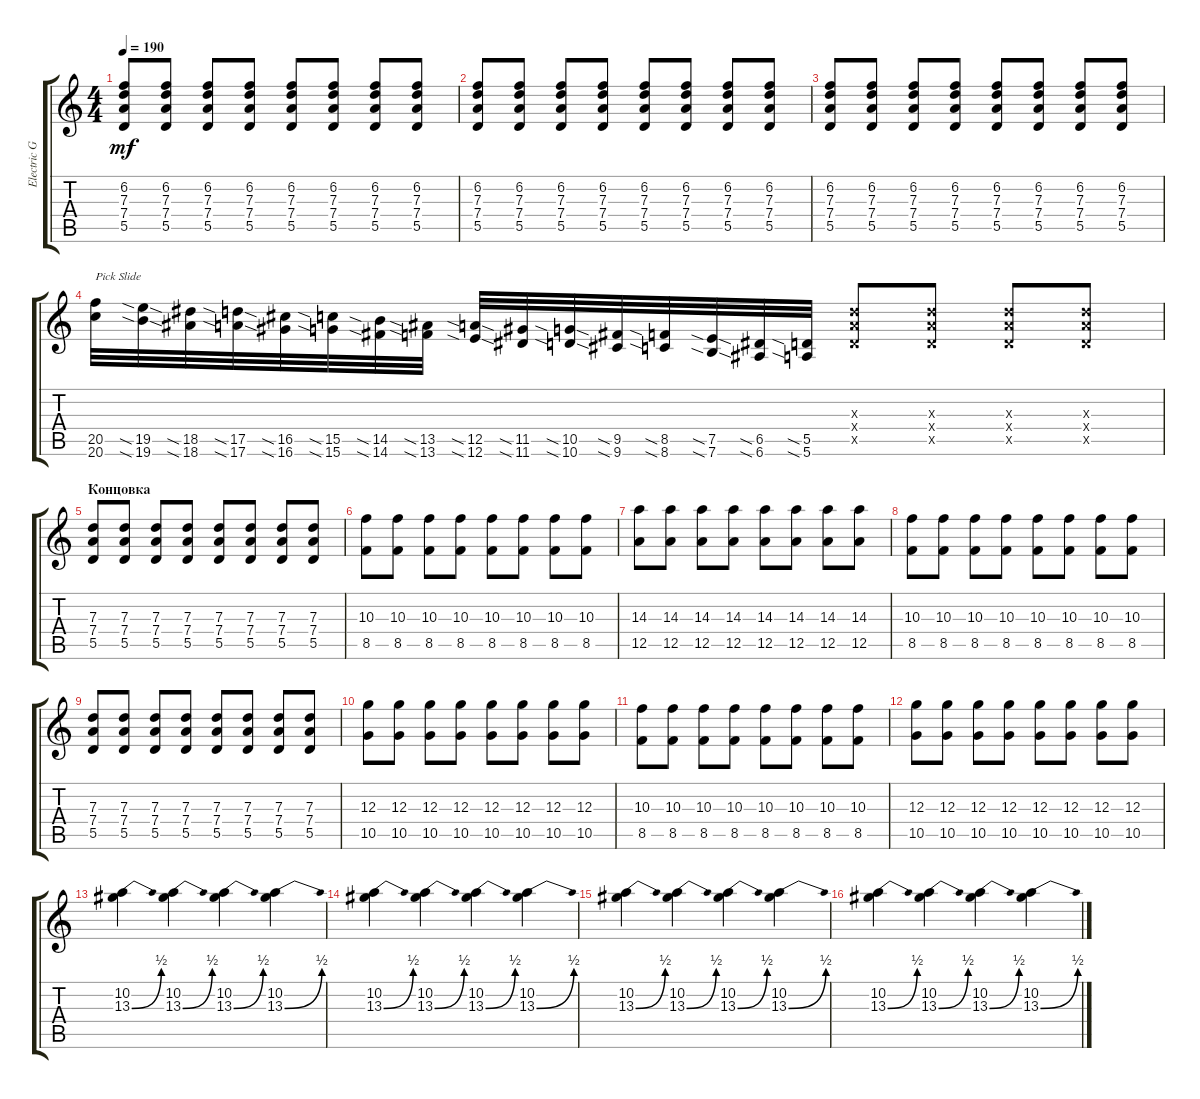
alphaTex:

\track ("Electric Guitar" "Electric G") {instrument distortionguitar}
\staff {score tabs}
\tuning (E4 B3 G3 D3 A2 E2) {hide}
\ts (4 4)
\tempo 190
\clef g2
\ks c
(6.2 7.3 7.4 5.5).8{dy mf} (6.2 7.3 7.4 5.5).8 (6.2 7.3 7.4 5.5).8 (6.2 7.3 7.4 5.5).8 (6.2 7.3 7.4 5.5).8 (6.2 7.3 7.4 5.5).8 (6.2 7.3 7.4 5.5).8 (6.2 7.3 7.4 5.5).8 |
(6.2 7.3 7.4 5.5).8 (6.2 7.3 7.4 5.5).8 (6.2 7.3 7.4 5.5).8 (6.2 7.3 7.4 5.5).8 (6.2 7.3 7.4 5.5).8 (6.2 7.3 7.4 5.5).8 (6.2 7.3 7.4 5.5).8 (6.2 7.3 7.4 5.5).8 |
(6.2 7.3 7.4 5.5).8 (6.2 7.3 7.4 5.5).8 (6.2 7.3 7.4 5.5).8 (6.2 7.3 7.4 5.5).8 (6.2 7.3 7.4 5.5).8 (6.2 7.3 7.4 5.5).8 (6.2 7.3 7.4 5.5).8 (6.2 7.3 7.4 5.5).8 |
(20.5 20.6).32{txt "Pick Slide"} (19.5{sia} 19.6{sia}).32 (18.5{sia} 18.6{sia}).32 (17.5{sia} 17.6{sia}).32 (16.5{sia} 16.6{sia}).32 (15.5{sia} 15.6{sia}).32 (14.5{sia} 14.6{sia}).32 (13.5{sia} 13.6{sia}).32 (12.5{sia} 12.6{sia}).32 (11.5{sia} 11.6{sia}).32 (10.5{sia} 10.6{sia}).32 (9.5{sia} 9.6{sia}).32 (8.5{sia} 8.6{sia}).32 (7.5{sia} 7.6{sia}).32 (6.5{sia} 6.6{sia}).32 (5.5{sia} 5.6{sia}).32 (7.3{x} 7.4{x} 5.5{x}).8 (7.3{x} 7.4{x} 5.5{x}).8 (7.3{x} 7.4{x} 5.5{x}).8 (7.3{x} 7.4{x} 5.5{x}).8 |
\section ("" "Концовка")
(7.3 7.4 5.5).8 (7.3 7.4 5.5).8 (7.3 7.4 5.5).8 (7.3 7.4 5.5).8 (7.3 7.4 5.5).8 (7.3 7.4 5.5).8 (7.3 7.4 5.5).8 (7.3 7.4 5.5).8 |
(10.3 8.5).8 (10.3 8.5).8 (10.3 8.5).8 (10.3 8.5).8 (10.3 8.5).8 (10.3 8.5).8 (10.3 8.5).8 (10.3 8.5).8 |
(14.3 12.5).8 (14.3 12.5).8 (14.3 12.5).8 (14.3 12.5).8 (14.3 12.5).8 (14.3 12.5).8 (14.3 12.5).8 (14.3 12.5).8 |
(10.3 8.5).8 (10.3 8.5).8 (10.3 8.5).8 (10.3 8.5).8 (10.3 8.5).8 (10.3 8.5).8 (10.3 8.5).8 (10.3 8.5).8 |
(7.3 7.4 5.5).8 (7.3 7.4 5.5).8 (7.3 7.4 5.5).8 (7.3 7.4 5.5).8 (7.3 7.4 5.5).8 (7.3 7.4 5.5).8 (7.3 7.4 5.5).8 (7.3 7.4 5.5).8 |
(12.3 10.5).8 (12.3 10.5).8 (12.3 10.5).8 (12.3 10.5).8 (12.3 10.5).8 (12.3 10.5).8 (12.3 10.5).8 (12.3 10.5).8 |
(10.3 8.5).8 (10.3 8.5).8 (10.3 8.5).8 (10.3 8.5).8 (10.3 8.5).8 (10.3 8.5).8 (10.3 8.5).8 (10.3 8.5).8 |
(12.3 10.5).8 (12.3 10.5).8 (12.3 10.5).8 (12.3 10.5).8 (12.3 10.5).8 (12.3 10.5).8 (12.3 10.5).8 (12.3 10.5).8 |
(10.2 13.3{be (bend 0 0 60 2)}).4 (10.2 13.3{be (bend 0 0 60 2)}).4 (10.2 13.3{be (bend 0 0 60 2)}).4 (10.2 13.3{be (bend 0 0 60 2)}).4 |
(10.2 13.3{be (bend 0 0 60 2)}).4 (10.2 13.3{be (bend 0 0 60 2)}).4 (10.2 13.3{be (bend 0 0 60 2)}).4 (10.2 13.3{be (bend 0 0 60 2)}).4 |
(10.2 13.3{be (bend 0 0 60 2)}).4 (10.2 13.3{be (bend 0 0 60 2)}).4 (10.2 13.3{be (bend 0 0 60 2)}).4 (10.2 13.3{be (bend 0 0 60 2)}).4 |
(10.2 13.3{be (bend 0 0 60 2)}).4 (10.2 13.3{be (bend 0 0 60 2)}).4 (10.2 13.3{be (bend 0 0 60 2)}).4 (10.2 13.3{be (bend 0 0 60 2)}).4
